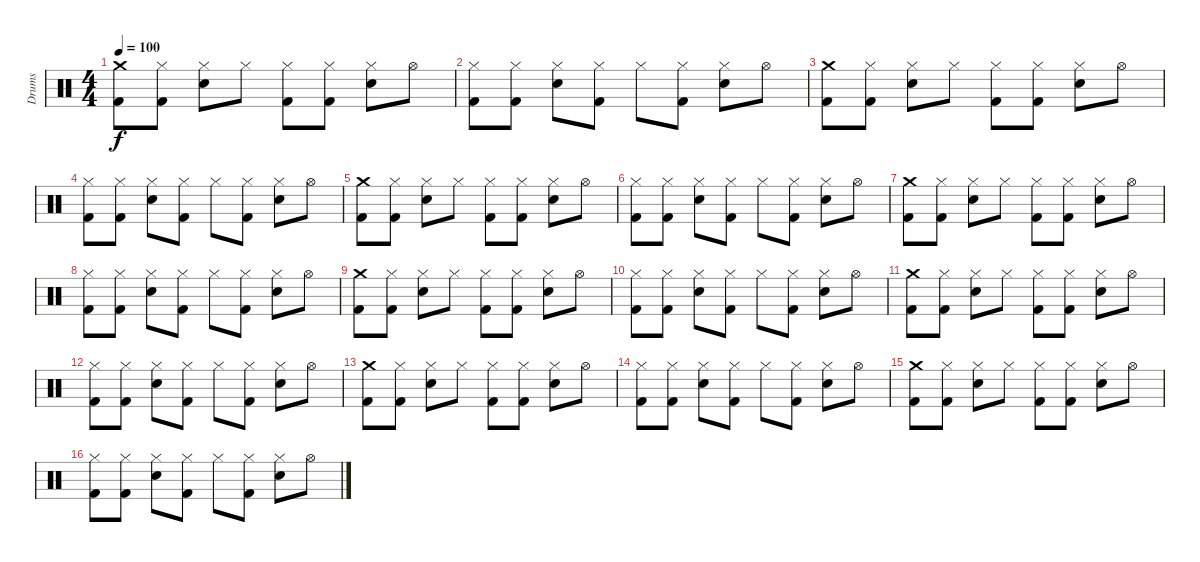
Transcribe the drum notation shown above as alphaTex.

\track ("Drums" "Drums") {instrument percussion}
\staff {score}
\articulation defaults
\ts (4 4)
\tempo 100
\clef neutral
\ks c
("Crash medium (hit)" "Kick (hit) 2").8{dy f} ("Hi-Hat (closed)" "Kick (hit) 2").8 ("Hi-Hat (closed)" "Snare (hit) 2").8 "Hi-Hat (closed)".8 ("Hi-Hat (closed)" "Kick (hit) 2").8 ("Hi-Hat (closed)" "Kick (hit) 2").8 ("Hi-Hat (closed)" "Snare (hit) 2").8 "Hi-Hat (open)".8 |
("Hi-Hat (closed)" "Kick (hit) 2").8 ("Hi-Hat (closed)" "Kick (hit) 2").8 ("Hi-Hat (closed)" "Snare (hit) 2").8 ("Hi-Hat (closed)" "Kick (hit) 2").8 "Hi-Hat (closed)".8 ("Hi-Hat (closed)" "Kick (hit) 2").8 ("Hi-Hat (closed)" "Snare (hit) 2").8 "Hi-Hat (open)".8 |
("Crash medium (hit)" "Kick (hit) 2").8 ("Hi-Hat (closed)" "Kick (hit) 2").8 ("Hi-Hat (closed)" "Snare (hit) 2").8 "Hi-Hat (closed)".8 ("Hi-Hat (closed)" "Kick (hit) 2").8 ("Hi-Hat (closed)" "Kick (hit) 2").8 ("Hi-Hat (closed)" "Snare (hit) 2").8 "Hi-Hat (open)".8 |
("Hi-Hat (closed)" "Kick (hit) 2").8 ("Hi-Hat (closed)" "Kick (hit) 2").8 ("Hi-Hat (closed)" "Snare (hit) 2").8 ("Hi-Hat (closed)" "Kick (hit) 2").8 "Hi-Hat (closed)".8 ("Hi-Hat (closed)" "Kick (hit) 2").8 ("Hi-Hat (closed)" "Snare (hit) 2").8 "Hi-Hat (open)".8 |
("Crash medium (hit)" "Kick (hit) 2").8 ("Hi-Hat (closed)" "Kick (hit) 2").8 ("Hi-Hat (closed)" "Snare (hit) 2").8 "Hi-Hat (closed)".8 ("Hi-Hat (closed)" "Kick (hit) 2").8 ("Hi-Hat (closed)" "Kick (hit) 2").8 ("Hi-Hat (closed)" "Snare (hit) 2").8 "Hi-Hat (open)".8 |
("Hi-Hat (closed)" "Kick (hit) 2").8 ("Hi-Hat (closed)" "Kick (hit) 2").8 ("Hi-Hat (closed)" "Snare (hit) 2").8 ("Hi-Hat (closed)" "Kick (hit) 2").8 "Hi-Hat (closed)".8 ("Hi-Hat (closed)" "Kick (hit) 2").8 ("Hi-Hat (closed)" "Snare (hit) 2").8 "Hi-Hat (open)".8 |
("Crash medium (hit)" "Kick (hit) 2").8 ("Hi-Hat (closed)" "Kick (hit) 2").8 ("Hi-Hat (closed)" "Snare (hit) 2").8 "Hi-Hat (closed)".8 ("Hi-Hat (closed)" "Kick (hit) 2").8 ("Hi-Hat (closed)" "Kick (hit) 2").8 ("Hi-Hat (closed)" "Snare (hit) 2").8 "Hi-Hat (open)".8 |
("Hi-Hat (closed)" "Kick (hit) 2").8 ("Hi-Hat (closed)" "Kick (hit) 2").8 ("Hi-Hat (closed)" "Snare (hit) 2").8 ("Hi-Hat (closed)" "Kick (hit) 2").8 "Hi-Hat (closed)".8 ("Hi-Hat (closed)" "Kick (hit) 2").8 ("Hi-Hat (closed)" "Snare (hit) 2").8 "Hi-Hat (open)".8 |
("Crash medium (hit)" "Kick (hit) 2").8 ("Hi-Hat (closed)" "Kick (hit) 2").8 ("Hi-Hat (closed)" "Snare (hit) 2").8 "Hi-Hat (closed)".8 ("Hi-Hat (closed)" "Kick (hit) 2").8 ("Hi-Hat (closed)" "Kick (hit) 2").8 ("Hi-Hat (closed)" "Snare (hit) 2").8 "Hi-Hat (open)".8 |
("Hi-Hat (closed)" "Kick (hit) 2").8 ("Hi-Hat (closed)" "Kick (hit) 2").8 ("Hi-Hat (closed)" "Snare (hit) 2").8 ("Hi-Hat (closed)" "Kick (hit) 2").8 "Hi-Hat (closed)".8 ("Hi-Hat (closed)" "Kick (hit) 2").8 ("Hi-Hat (closed)" "Snare (hit) 2").8 "Hi-Hat (open)".8 |
("Crash medium (hit)" "Kick (hit) 2").8 ("Hi-Hat (closed)" "Kick (hit) 2").8 ("Hi-Hat (closed)" "Snare (hit) 2").8 "Hi-Hat (closed)".8 ("Hi-Hat (closed)" "Kick (hit) 2").8 ("Hi-Hat (closed)" "Kick (hit) 2").8 ("Hi-Hat (closed)" "Snare (hit) 2").8 "Hi-Hat (open)".8 |
("Hi-Hat (closed)" "Kick (hit) 2").8 ("Hi-Hat (closed)" "Kick (hit) 2").8 ("Hi-Hat (closed)" "Snare (hit) 2").8 ("Hi-Hat (closed)" "Kick (hit) 2").8 "Hi-Hat (closed)".8 ("Hi-Hat (closed)" "Kick (hit) 2").8 ("Hi-Hat (closed)" "Snare (hit) 2").8 "Hi-Hat (open)".8 |
("Crash medium (hit)" "Kick (hit) 2").8 ("Hi-Hat (closed)" "Kick (hit) 2").8 ("Hi-Hat (closed)" "Snare (hit) 2").8 "Hi-Hat (closed)".8 ("Hi-Hat (closed)" "Kick (hit) 2").8 ("Hi-Hat (closed)" "Kick (hit) 2").8 ("Hi-Hat (closed)" "Snare (hit) 2").8 "Hi-Hat (open)".8 |
("Hi-Hat (closed)" "Kick (hit) 2").8 ("Hi-Hat (closed)" "Kick (hit) 2").8 ("Hi-Hat (closed)" "Snare (hit) 2").8 ("Hi-Hat (closed)" "Kick (hit) 2").8 "Hi-Hat (closed)".8 ("Hi-Hat (closed)" "Kick (hit) 2").8 ("Hi-Hat (closed)" "Snare (hit) 2").8 "Hi-Hat (open)".8 |
("Crash medium (hit)" "Kick (hit) 2").8 ("Hi-Hat (closed)" "Kick (hit) 2").8 ("Hi-Hat (closed)" "Snare (hit) 2").8 "Hi-Hat (closed)".8 ("Hi-Hat (closed)" "Kick (hit) 2").8 ("Hi-Hat (closed)" "Kick (hit) 2").8 ("Hi-Hat (closed)" "Snare (hit) 2").8 "Hi-Hat (open)".8 |
("Hi-Hat (closed)" "Kick (hit) 2").8 ("Hi-Hat (closed)" "Kick (hit) 2").8 ("Hi-Hat (closed)" "Snare (hit) 2").8 ("Hi-Hat (closed)" "Kick (hit) 2").8 "Hi-Hat (closed)".8 ("Hi-Hat (closed)" "Kick (hit) 2").8 ("Hi-Hat (closed)" "Snare (hit) 2").8 "Hi-Hat (open)".8
